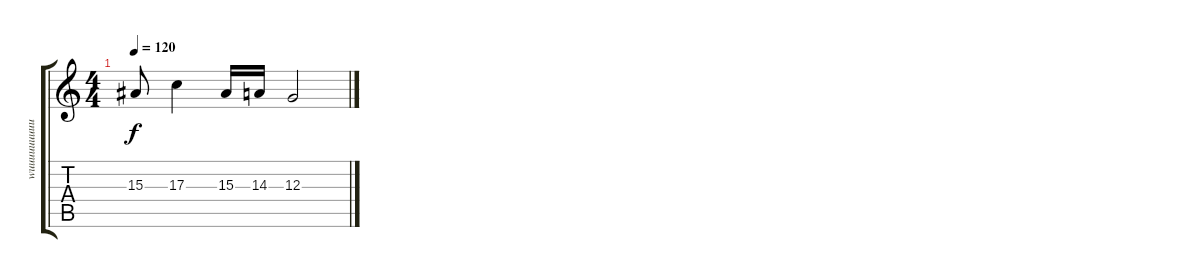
\track ("wuuuuuuuuuu" "wuuuuuuuuu") {instrument bagpipe}
\staff {score tabs}
\tuning (E4 B3 G3 D3 A2 E2) {hide}
\ts (4 4)
\tempo 120
\clef g2
\ks c
15.3.8{dy f} 17.3.4 15.3.16 14.3.16 12.3.2
